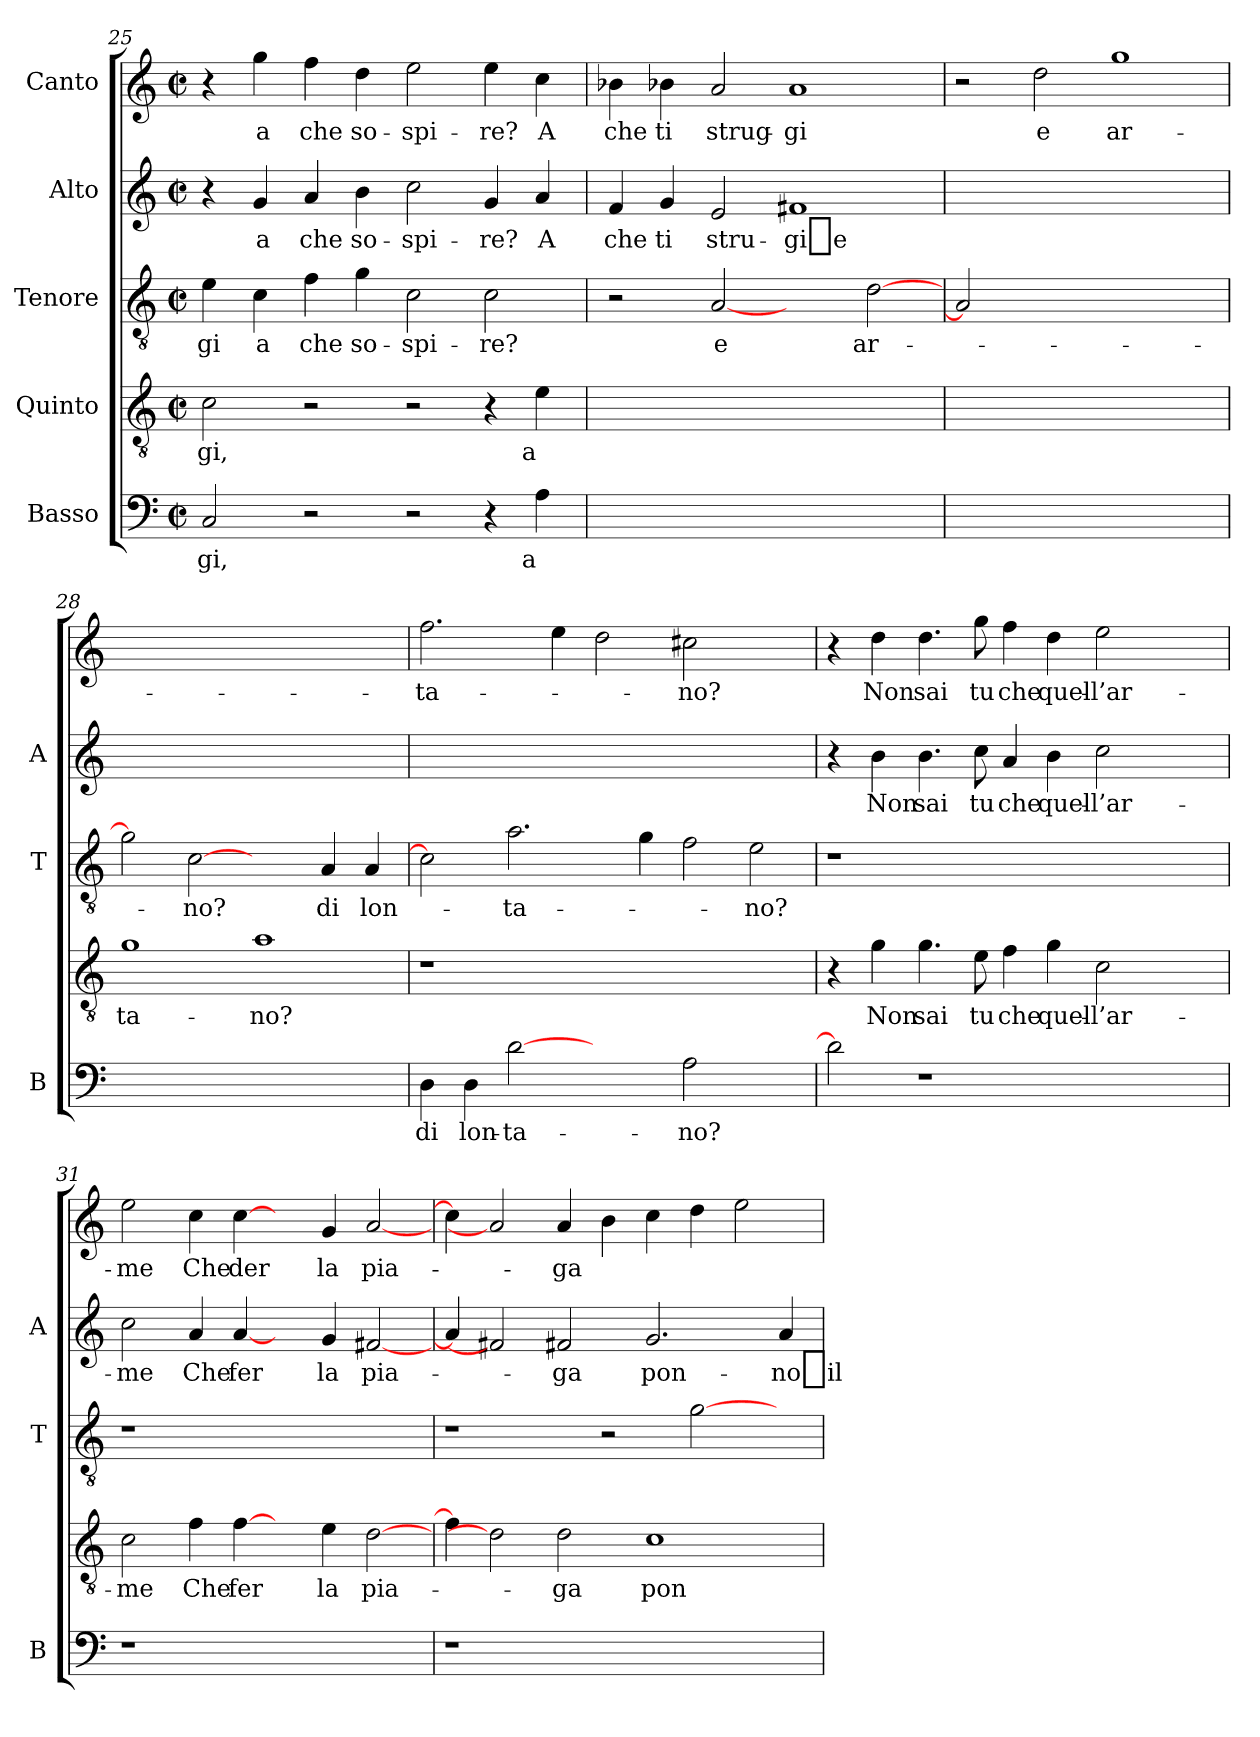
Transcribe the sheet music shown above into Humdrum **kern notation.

**kern	**text	**kern	**text	**kern	**text	**kern	**text	**kern	**text
*part5	*part5	*part4	*part4	*part3	*part3	*part2	*part2	*part1	*part1
*staff5	*staff5	*staff4	*staff4	*staff3	*staff3	*staff2	*staff2	*staff1	*staff1
*I"Basso	*	*I"Quinto	*	*I"Tenore	*	*I"Alto	*	*I"Canto	*
*I'B	*	*	*	*I'T	*	*I'A	*	*	*
*clefF4	*	*clefGv2	*	*clefGv2	*	*clefG2	*	*clefG2	*
*k[]	*	*k[]	*	*k[]	*	*k[]	*	*k[]	*
*C:	*	*C:	*	*C:	*	*C:	*	*C:	*
*M2/2	*	*M2/2	*	*M2/2	*	*M2/2	*	*M2/2	*
*met(c|)	*	*met(c|)	*	*met(c|)	*	*met(c|)	*	*met(c|)	*
=25	=25	=25	=25	=25	=25	=25	=25	=25	=25
2C	-gi,	2c	-gi,	4e	-gi	4r	.	4r	.
.	.	.	.	4c	-a	4g	-a	4gg	-a
2r	.	2r	.	4f	-che	4a	-che	4ff	-che
.	.	.	.	4g	so-	4b	so-	4dd	so-
2r	.	2r	.	2c	spi-	2cc	spi-	2ee	spi-
4r	.	4r	.	2c	-re?	4g	-re?	4ee	-re?
4A	-a	4e	-a	.	.	4a	-A	4cc	-A
=26	=26	=26	=26	=26	=26	=26	=26	=26	=26
0ryy	.	0ryy	.	2r	.	4f	-che	4b-X	-che
.	.	.	.	.	.	4g	-ti	4b-X	-ti
.	.	.	.	[2A	-e	2e	stru-	2a	strug-
.	.	.	.	2ryy	.	1f#X	-gi_e	1a	-gi
.	.	.	.	[2d	ar-	.	.	.	.
=27	=27	=27	=27	=27	=27	=27	=27	=27	=27
0ryy	.	0ryy	.	2A]	.	0ryy	.	2r	.
.	.	.	.	1.ryy	.	.	.	2dd	-e
.	.	.	.	.	.	.	.	1gg	ar-
=28	=28	=28	=28	=28	=28	=28	=28	=28	=28
0ryy	.	1g	ta-	2g]	.	0ryy	.	0ryy	.
.	.	.	.	[2c	-no?	.	.	.	.
.	.	1a	-no?	2ryy	.	.	.	.	.
.	.	.	.	4A	-di	.	.	.	.
.	.	.	.	4A	lon-	.	.	.	.
=29	=29	=29	=29	=29	=29	=29	=29	=29	=29
4D	-di	1r	.	2c]	.	0ryy	.	2.ff	ta-
4D	lon-	.	.	.	.	.	.	.	.
[2d	ta-	.	.	2.a	ta-	.	.	.	.
.	.	.	.	.	.	.	.	4ee	.
2ryy	.	1ryy	.	.	.	.	.	2dd	.
.	.	.	.	4g	.	.	.	.	.
2A	-no?	.	.	2f	.	.	.	2cc#X	-no?
2ryy	.	2ryy	.	2e	-no?	2ryy	.	2ryy	.
=30	=30	=30	=30	=30	=30	=30	=30	=30	=30
2d]	.	4r	.	1r	.	4r	.	4r	.
.	.	4g	-Non	.	.	4b	-Non	4dd	-Non
1r	.	4.g	-sai	.	.	4.b	-sai	4.dd	-sai
.	.	8e	-tu	.	.	8cc	-tu	8gg	-tu
.	.	4f	-che	1ryy	.	4a	-che	4ff	-che
.	.	4g	quel-	.	.	4b	quel-	4dd	quel-
1ryy	.	2c	l’ar-	.	.	2cc	l’ar-	2ee	l’ar-
.	.	2ryy	.	2ryy	.	2ryy	.	2ryy	.
=31	=31	=31	=31	=31	=31	=31	=31	=31	=31
1r	.	2c	-me	1r	.	2cc	-me	2ee	-me
.	.	4f	-Che	.	.	4a	-Che	4cc	-Che
.	.	[4f	-fer	.	.	[4a	-fer	[4cc	-der
1ryy	.	4ryy	.	1ryy	.	4ryy	.	4ryy	.
.	.	4e	-la	.	.	4g	-la	4g	-la
.	.	[2d	pia-	.	.	[2f#X	pia-	[2a	pia-
=32	=32	=32	=32	=32	=32	=32	=32	=32	=32
1r	.	4f]	.	1r	.	4a]	.	4cc]	.
.	.	2d]	.	.	.	2f#X]	.	2a]	.
.	.	2d	-ga	.	.	2f#X	-ga	4a	-ga
1ryy	.	.	.	2r	.	.	.	4b	.
.	.	1c	pon-	.	.	2.g	pon-	4cc	.
.	.	.	.	[2g	.	.	.	4dd	.
.	.	.	.	.	.	.	.	2ee	.
4ryy	.	.	.	4ryy	.	4a	-no_il	.	.
=	=	=	=	=	=	=	=	=	=
*-	*-	*-	*-	*-	*-	*-	*-	*-	*-
